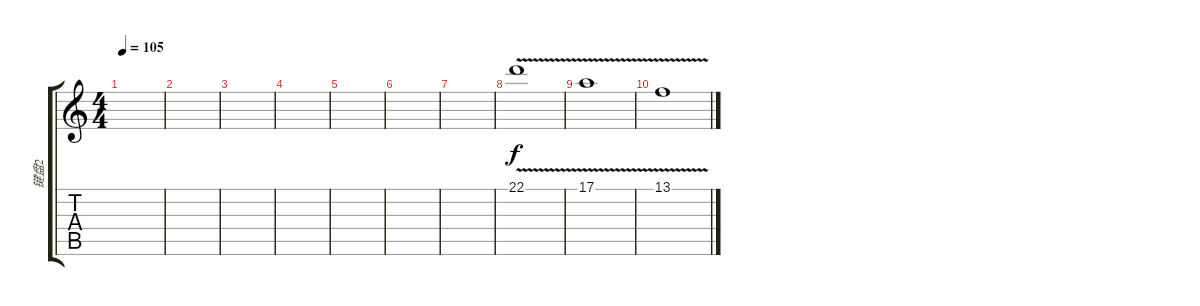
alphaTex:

\track ("键盘2" "键盘2") {instrument lead6voice}
\staff {score tabs}
\tuning (E4 B3 G3 D3 A2 E2) {hide}
\ts (4 4)
\tempo 105
\clef g2
\ks c
|
|
|
|
|
|
|
22.1{v}.1 |
17.1{v}.1 |
13.1{v}.1
